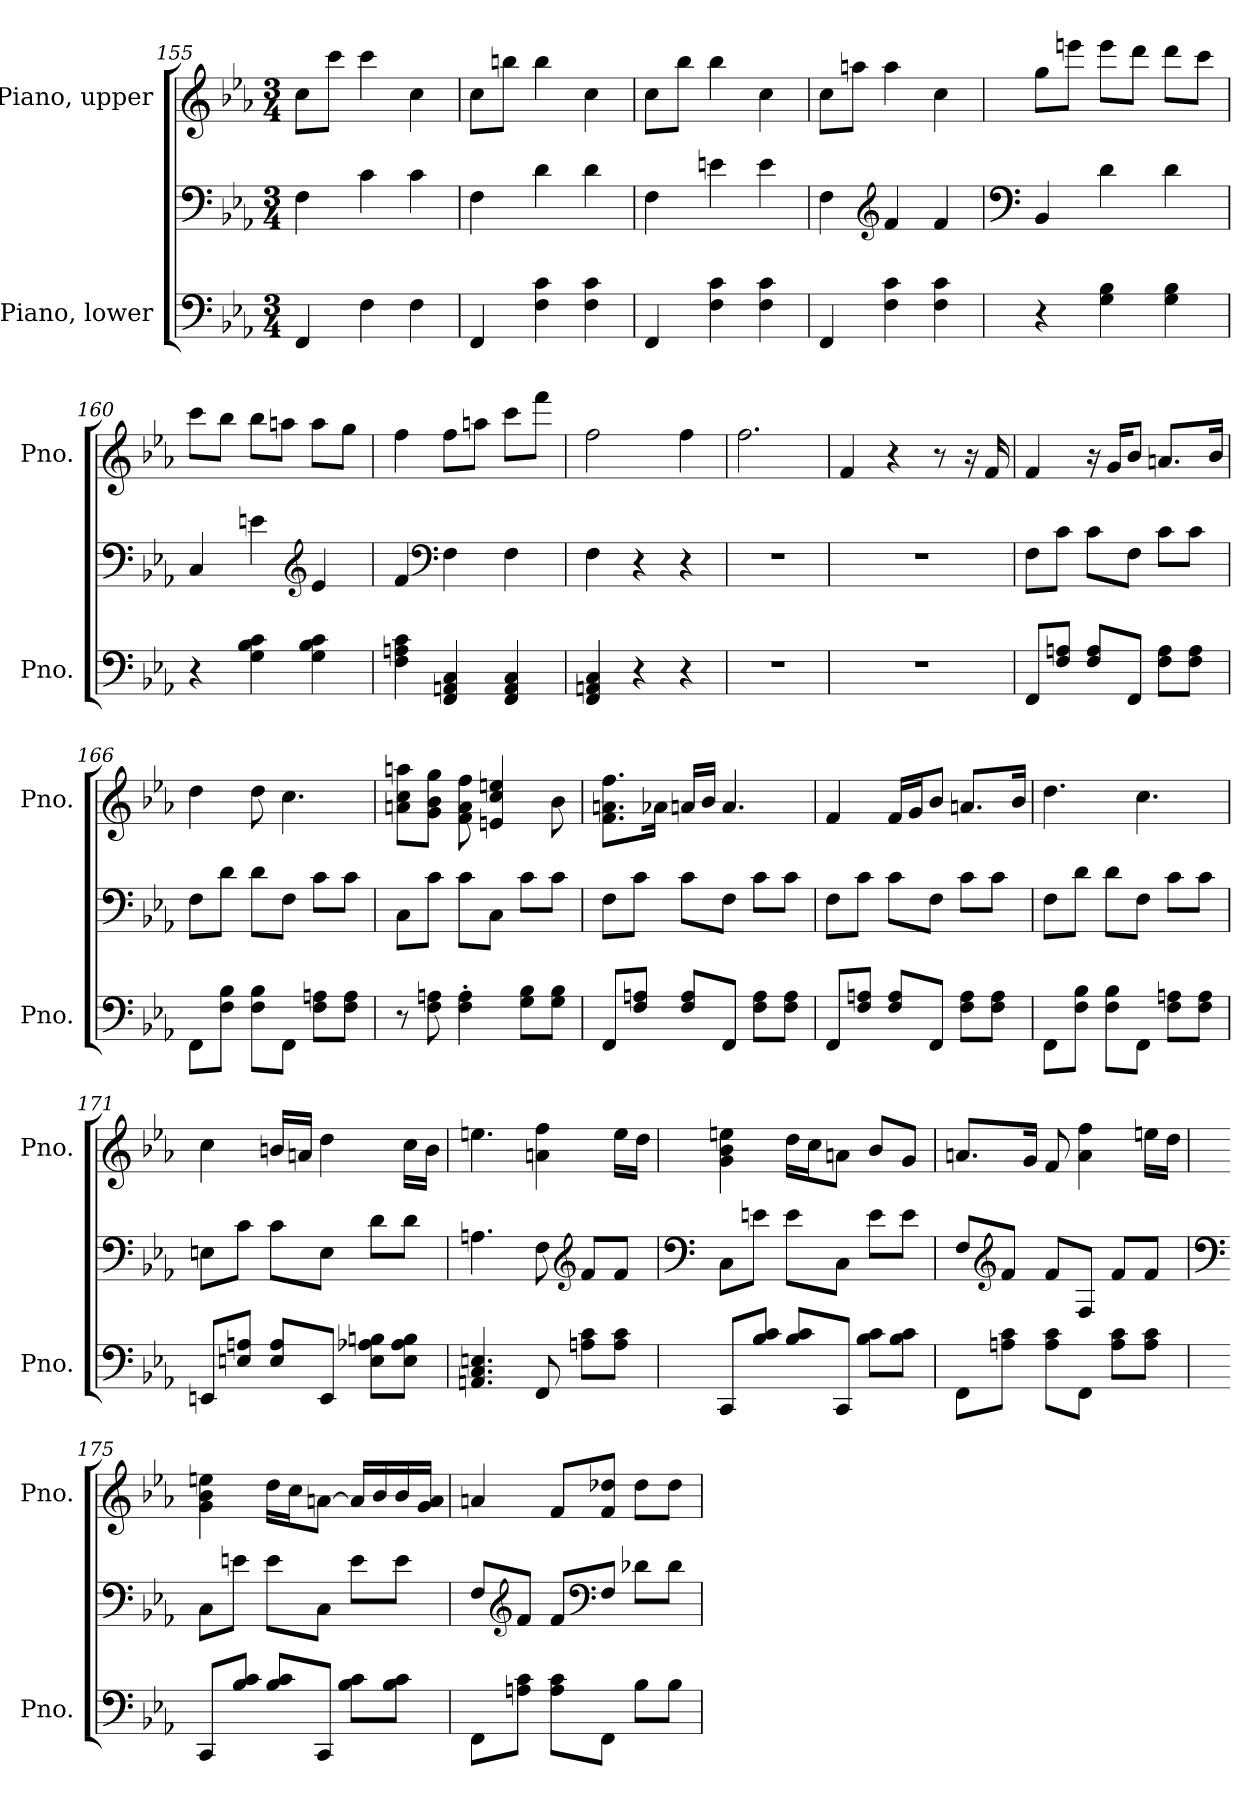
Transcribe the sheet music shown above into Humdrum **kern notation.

**kern	**kern	**kern
*part2	*part2	*part1
*staff3	*staff2	*staff1
*I"Piano, lower	*	*I"Piano, upper
*I'Pno.	*	*I'Pno.
*clefF4	*clefF4	*clefG2
*k[b-e-a-]	*k[b-e-a-]	*k[b-e-a-]
*M3/4	*M3/4	*M3/4
=155	=155	=155
4FF/	4F\	8cc\L
.	.	8ccc\J
4F\	4c\	4ccc\
4F\	4c\	4cc\
=156	=156	=156
4FF/	4F\	8cc\L
.	.	8bbn\J
4F\ 4c\	4d\	4bb\
4F\ 4c\	4d\	4cc\
=157	=157	=157
4FF/	4F\	8cc\L
.	.	8bb-\J
4F\ 4c\	4en\	4bb-\
4F\ 4c\	4e\	4cc\
!!LO:LB:g=z
=158	=158	=158
4FF/	4F\	8cc\L
.	.	8aan\J
*	*clefG2	*
4F\ 4c\	4f/	4aa\
4F\ 4c\	4f/	4cc\
=159	=159	=159
*	*clefF4	*
4r	4BB-/	8gg\L
.	.	8eeen\J
4G\ 4B-\	4d\	8eee\L
.	.	8ddd\J
4G\ 4B-\	4d\	8ddd\L
.	.	8ccc\J
=160	=160	=160
4r	4C/	8ccc\L
.	.	8bb-\J
4G\ 4B-\ 4c\	4en\	8bb-\L
.	.	8aan\J
*	*clefG2	*
4G\ 4B-\ 4c\	4e/	8aa\L
.	.	8gg\J
=161	=161	=161
4F\ 4An\ 4c\	4f/	4ff\
*	*clefF4	*
4FF/ 4AAn/ 4C/	4F\	8ff\L
.	.	8aan\J
4FF/ 4AA/ 4C/	4F\	8ccc\L
.	.	8fff\J
=162	=162	=162
4FF/ 4AAn/ 4C/	4F\	2ff\
4r	4r	.
4r	4r	4ff\
!!LO:LB:g=z
=163	=163	=163
2.r	2.r	2.ff\
=164	=164	=164
2.r	2.r	4f/
.	.	4r
.	.	8r
.	.	16r
.	.	16f/
=165	=165	=165
8FF/L	8F\L	4f/
8F/ 8An/J	8c\J	.
8F/ 8A/L	8c\L	16r
.	.	16g/KL
8FF/J	8F\J	8b-/J
8F\ 8A\L	8c\L	8.an/L
8F\ 8A\J	8c\J	.
.	.	16b-/Jk
=166	=166	=166
8FF\L	8F\L	4dd\
8F\ 8B-\J	8d\J	.
8F\ 8B-\L	8d\L	8dd\
8FF\J	8F\J	4.cc\
8F\ 8An\L	8c\L	.
8F\ 8A\J	8c\J	.
=167	=167	=167
8r	8C\L	8an\ 8cc\ 8aan\L
8F\ 8An\	8c\J	8g\ 8b-\ 8gg\J
4F\' 4A\'	8c\L	8f\ 8a\ 8ff\
.	8C\J	4en/ 4cc/ 4een/
8G\ 8B-\L	8c\L	.
8G\ 8B-\J	8c\J	8b-\
!!LO:PB:g=z
=168	=168	=168
8FF/L	8F\L	8.f\ 8.an\ 8.ff\L
8F/ 8An/J	8c\J	.
.	.	16a-X\Jk
8F/ 8A/L	8c\L	16an/LL
.	.	16b-/JJ
8FF/J	8F\J	4.a/
8F\ 8A\L	8c\L	.
8F\ 8A\J	8c\J	.
=169	=169	=169
8FF/L	8F\L	4f/
8F/ 8An/J	8c\J	.
8F/ 8A/L	8c\L	16f/LL
.	.	16g/J
8FF/J	8F\J	8b-/J
8F\ 8A\L	8c\L	8.an/L
8F\ 8A\J	8c\J	.
.	.	16b-/Jk
=170	=170	=170
8FF\L	8F\L	4.dd\
8F\ 8B-\J	8d\J	.
8F\ 8B-\L	8d\L	.
8FF\J	8F\J	4.cc\
8F\ 8An\L	8c\L	.
8F\ 8A\J	8c\J	.
=171	=171	=171
8EEn/L	8En\L	4cc\
8En/ 8An/J	8c\J	.
8E/ 8A/L	8c\L	16bn/LL
.	.	16an/JJ
8EE/J	8E\J	4dd\
8E\ 8A-X\ 8Bn\L	8d\L	.
8E\ 8A-\ 8B\J	8d\J	16cc\LL
.	.	16b\JJ
!!LO:LB:g=z
=172	=172	=172
4.AAn/ 4.C/ 4.En/	4.An\	4.een\
8FF/	8F\	4an\ 4ff\
*	*clefG2	*
8An\ 8c\L	8f/L	.
8A\ 8c\J	8f/J	16ee\LL
.	.	16dd\JJ
=173	=173	=173
*	*clefF4	*
8CC/L	8C\L	4g\ 4b-\ 4een\
8B-/ 8c/J	8en\J	.
8B-/ 8c/L	8e\L	16dd\LL
.	.	16cc\J
8CC/J	8C\J	8an\J
8B-\ 8c\L	8e\L	8b-/L
8B-\ 8c\J	8e\J	8g/J
=174	=174	=174
8FF\L	8F/L	8.an/L
*	*clefG2	*
8An\ 8c\J	8f/J	.
.	.	16g/Jk
8A\ 8c\L	8f/L	8f/
8FF\J	8F/J	4a\ 4ff\
8A\ 8c\L	8f/L	.
8A\ 8c\J	8f/J	16een\LL
.	.	16dd\JJ
!!LO:LB:g=z
=175	=175	=175
*	*clefF4	*
8CC/L	8C\L	4g\ 4b-\ 4een\
8B-/ 8c/J	8en\J	.
8B-/ 8c/L	8e\L	16dd\LL
.	.	16cc\J
8CC/J	8C\J	[8an\J
8B-\ 8c\L	8e\L	16a/LL]
.	.	16b-/
8B-\ 8c\J	8e\J	16b-/
.	.	16g/ 16a/JJ
=176	=176	=176
8FF\L	8F/L	4an/
*	*clefG2	*
8An\ 8c\J	8f/J	.
8A\ 8c\L	8f/L	8f/L
*	*clefF4	*
8FF\J	8F/J	8f/ 8dd-X/J
8B-\L	8d-X\L	8dd-\L
8B-\J	8d-\J	8dd-\J
=	=	=
*-	*-	*-
